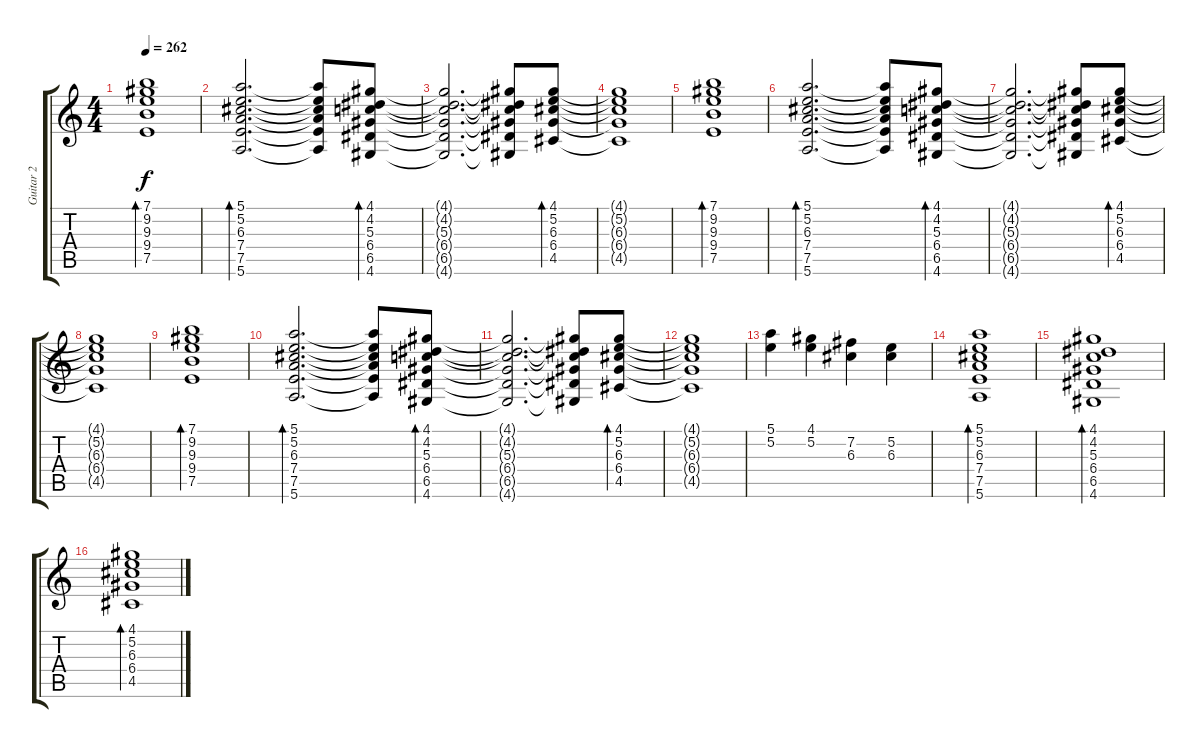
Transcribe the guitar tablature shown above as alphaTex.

\track ("Guitar 2" "Guitar 2") {instrument overdrivenguitar}
\staff {score tabs}
\tuning (E4 B3 G3 D3 A2 E2) {hide}
\ts (4 4)
\tempo 262
\clef g2
\ks c
(7.1 9.2 9.3 9.4 7.5).1{bd 60 dy f} |
(5.1 5.2 6.3 7.4 7.5 5.6).2{d bd 60} (5.1{t} 5.2{t} 6.3{t} 7.4{t} 7.5{t} 5.6{t}).8 (4.1 4.2 5.3 6.4 6.5 4.6).8{bd 60} |
(4.1{t} 4.2{t} 5.3{t} 6.4{t} 6.5{t} 4.6{t}).2{d} (4.1{t} 4.2{t} 5.3{t} 6.4{t} 6.5{t} 4.6{t}).8 (4.1 5.2 6.3 6.4 4.5).8{bd 60} |
(4.1{t} 5.2{t} 6.3{t} 6.4{t} 4.5{t}).1 |
(7.1 9.2 9.3 9.4 7.5).1{bd 60} |
(5.1 5.2 6.3 7.4 7.5 5.6).2{d bd 60} (5.1{t} 5.2{t} 6.3{t} 7.4{t} 7.5{t} 5.6{t}).8 (4.1 4.2 5.3 6.4 6.5 4.6).8{bd 60} |
(4.1{t} 4.2{t} 5.3{t} 6.4{t} 6.5{t} 4.6{t}).2{d} (4.1{t} 4.2{t} 5.3{t} 6.4{t} 6.5{t} 4.6{t}).8 (4.1 5.2 6.3 6.4 4.5).8{bd 60} |
(4.1{t} 5.2{t} 6.3{t} 6.4{t} 4.5{t}).1 |
(7.1 9.2 9.3 9.4 7.5).1{bd 60} |
(5.1 5.2 6.3 7.4 7.5 5.6).2{d bd 60} (5.1{t} 5.2{t} 6.3{t} 7.4{t} 7.5{t} 5.6{t}).8 (4.1 4.2 5.3 6.4 6.5 4.6).8{bd 60} |
(4.1{t} 4.2{t} 5.3{t} 6.4{t} 6.5{t} 4.6{t}).2{d} (4.1{t} 4.2{t} 5.3{t} 6.4{t} 6.5{t} 4.6{t}).8 (4.1 5.2 6.3 6.4 4.5).8{bd 60} |
(4.1{t} 5.2{t} 6.3{t} 6.4{t} 4.5{t}).1 |
(5.1 5.2).4 (4.1 5.2).4 (7.2 6.3).4 (5.2 6.3).4 |
(5.1 5.2 6.3 7.4 7.5 5.6).1{bd 60} |
(4.1 4.2 5.3 6.4 6.5 4.6).1{bd 60} |
(4.1 5.2 6.3 6.4 4.5).1{bd 60}
